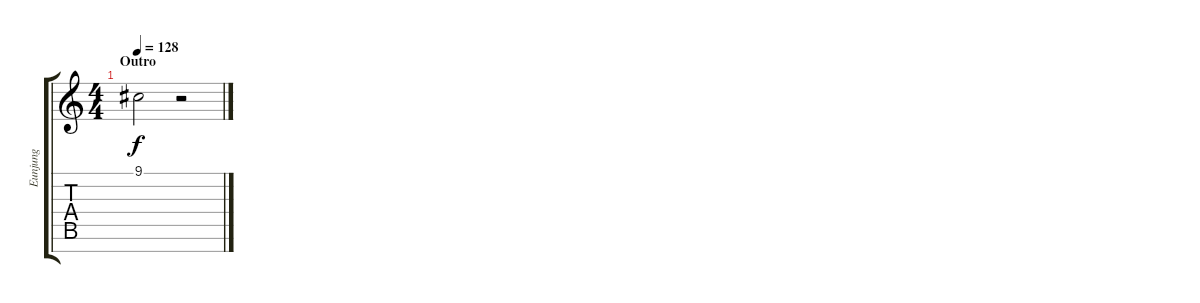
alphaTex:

\track ("Eunjung" "Eunjung") {instrument flute}
\staff {score tabs}
\tuning (E4 B3 G3 D3 A2 E2 B1) {hide}
\ts (4 4)
\section ("" "Outro")
\tempo 128
\clef g2
\ks c
9.1{t}.2{dy f} r.2
